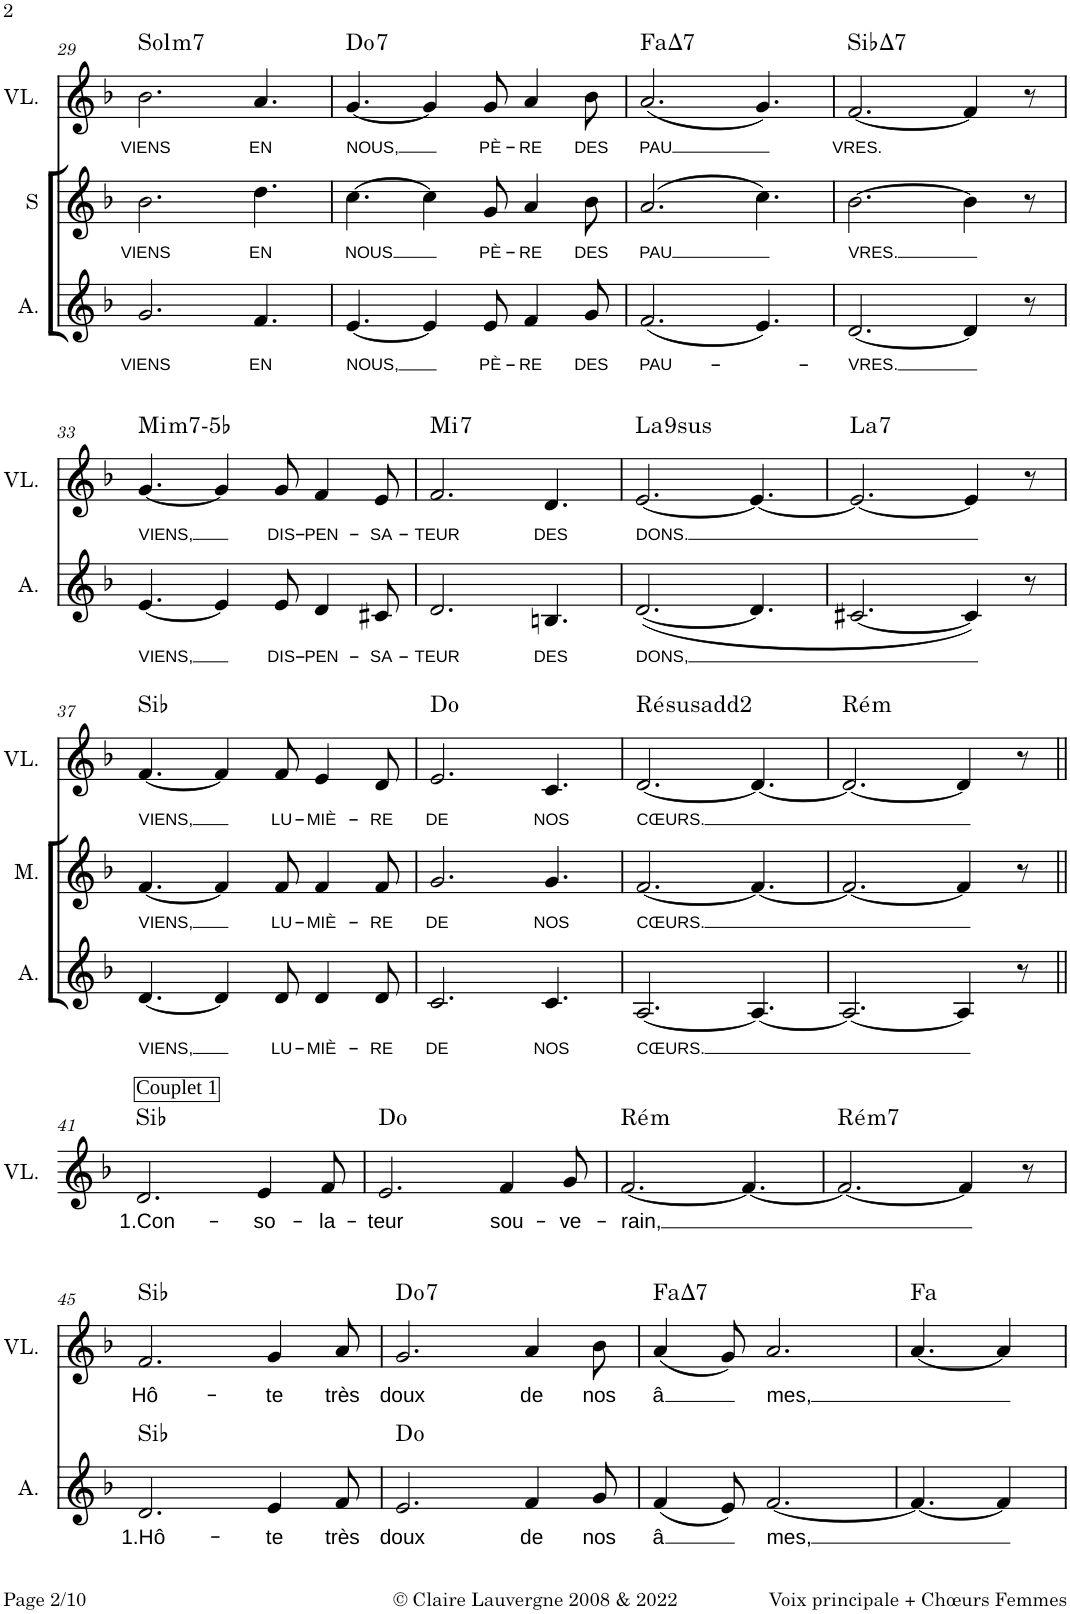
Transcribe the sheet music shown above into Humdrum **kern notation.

**kern	**text	**harte	**kern	**text	**kern	**text	**kern	**text	**harte
*part4	*part4	*part4	*part3	*part3	*part2	*part2	*part1	*part1	*part1
*staff4	*staff4	*	*staff3	*staff3	*staff2	*staff2	*staff1	*staff1	*
*I"Alto	*	*	*I"Mezzo	*	*I"Soprano	*	*I"Voix Lead	*	*
*I'A.	*	*	*I'M.	*	*I'S	*	*I'VL.	*	*
!!LO:PB:g=z
*clefG2	*	*	*clefG2	*	*clefG2	*	*clefG2	*	*
*k[b-]	*	*	*k[b-]	*	*k[b-]	*	*k[b-]	*	*
*M9/8	*	*	*M9/8	*	*M9/8	*	*M9/8	*	*
=29	=29	=29	=29	=29	=29	=29	=29	=29	=29
!	!LO:LY:b	!	!	!	!	!LO:LY:b	!	!LO:LY:b	!LO:H:kt=m7
2.g/	VIENS	.	8%9r	.	2.b-\	VIENS	2.b-\	VIENS	G:min7
!	!LO:LY:b	!	!	!	!	!LO:LY:b	!	!LO:LY:b	!
4.f/	EN	.	.	.	4.dd\	EN	4.a/	EN	.
=30	=30	=30	=30	=30	=30	=30	=30	=30	=30
!	!LO:LY:b	!	!	!	!	!LO:LY:b	!	!LO:LY:b	!LO:H:kt=7
[4.e/	NOUS,	.	8%9r	.	[4.cc\	NOUS	[4.g/	NOUS,	C:7
4e/]	.	.	.	.	4cc\]	.	4g/]	.	.
!	!LO:LY:b	!	!	!	!	!LO:LY:b	!	!LO:LY:b	!
8e/	PÈ-	.	.	.	8g/	PÈ-	8g/	PÈ-	.
!	!LO:LY:b	!	!	!	!	!LO:LY:b	!	!LO:LY:b	!
4f/	-RE	.	.	.	4a/	-RE	4a/	-RE	.
!	!LO:LY:b	!	!	!	!	!LO:LY:b	!	!LO:LY:b	!
8g/	DES	.	.	.	8b-\	DES	8b-\	DES	.
=31	=31	=31	=31	=31	=31	=31	=31	=31	=31
!	!LO:LY:b	!	!	!	!	!LO:LY:b	!	!LO:LY:b	!LO:H:kt=7
(2.f/	PAU-	.	8%9r	.	(2.a/	-PAU	(2.a/	-PAU	F:maj7
4.e/)	.	.	.	.	4.cc\)	.	4.g/)	.	.
=32	=32	=32	=32	=32	=32	=32	=32	=32	=32
!	!LO:LY:b	!	!	!	!	!LO:LY:b	!	!LO:LY:b	!LO:H:kt=7
[2.d/	-VRES.	.	8%9r	.	[2.b-\	VRES.	[2.f/	VRES.	Bb:maj7
4d/]	.	.	.	.	4b-\]	.	4f/]	.	.
8r	.	.	.	.	8r	.	8r	.	.
!!LO:LB:g=z
=33	=33	=33	=33	=33	=33	=33	=33	=33	=33
!	!LO:LY:b	!	!	!	!	!	!	!LO:LY:b	!LO:H:kt=m
[4.e/	VIENS,	.	8%9r	.	8%9r	.	[4.g/	VIENS,	E:(b3,b5,b7)
4e/]	.	.	.	.	.	.	4g/]	.	.
!	!LO:LY:b	!	!	!	!	!	!	!LO:LY:b	!
8e/	DIS-	.	.	.	.	.	8g/	DIS-	.
!	!LO:LY:b	!	!	!	!	!	!	!LO:LY:b	!
4d/	-PEN-	.	.	.	.	.	4f/	-PEN-	.
!	!LO:LY:b	!	!	!	!	!	!	!LO:LY:b	!
8c#X/	-SA-	.	.	.	.	.	8e/	-SA-	.
=34	=34	=34	=34	=34	=34	=34	=34	=34	=34
!	!LO:LY:b	!	!	!	!	!	!	!LO:LY:b	!LO:H:kt=7
2.d/	-TEUR	.	8%9r	.	8%9r	.	2.f/	-TEUR	E:7
!	!LO:LY:b	!	!	!	!	!	!	!LO:LY:b	!
4.Bn/	DES	.	.	.	.	.	4.d/	DES	.
=35	=35	=35	=35	=35	=35	=35	=35	=35	=35
!	!LO:LY:b	!	!	!	!	!	!	!LO:LY:b	!LO:H:kt=9sus
([2.d/	DONS,	.	8%9r	.	8%9r	.	[2.e/	DONS.	A:sus4(7,9)
4.d/]	.	.	.	.	.	.	4.e/_	.	.
=36	=36	=36	=36	=36	=36	=36	=36	=36	=36
!	!	!	!	!	!	!	!	!	!LO:H:kt=7
[2.c#X/	.	.	8%9r	.	8%9r	.	2.e/_	.	A:7
4c#/])	.	.	.	.	.	.	4e/]	.	.
8r	.	.	.	.	.	.	8r	.	.
!!LO:LB:g=z
=37	=37	=37	=37	=37	=37	=37	=37	=37	=37
!	!LO:LY:b	!	!	!LO:LY:b	!	!	!	!LO:LY:b	!
[4.d/	VIENS,	.	[4.f/	VIENS,	8%9r	.	[4.f/	VIENS,	Bb:maj
4d/]	.	.	4f/]	.	.	.	4f/]	.	.
!	!LO:LY:b	!	!	!LO:LY:b	!	!	!	!LO:LY:b	!
8d/	LU-	.	8f/	LU-	.	.	8f/	LU-	.
!	!LO:LY:b	!	!	!LO:LY:b	!	!	!	!LO:LY:b	!
4d/	-MIÈ-	.	4f/	-MIÈ-	.	.	4e/	-MIÈ-	.
!	!LO:LY:b	!	!	!LO:LY:b	!	!	!	!LO:LY:b	!
8d/	-RE	.	8f/	-RE	.	.	8d/	-RE	.
=38	=38	=38	=38	=38	=38	=38	=38	=38	=38
!	!LO:LY:b	!	!	!LO:LY:b	!	!	!	!LO:LY:b	!
2.c/	DE	.	2.g/	DE	8%9r	.	2.e/	DE	C:maj
!	!LO:LY:b	!	!	!LO:LY:b	!	!	!	!LO:LY:b	!
4.c/	NOS	.	4.g/	NOS	.	.	4.c/	NOS	.
=39	=39	=39	=39	=39	=39	=39	=39	=39	=39
!	!LO:LY:b	!	!	!LO:LY:b	!	!	!	!LO:LY:b	!LO:H:kt=2
[2.A/	CŒURS.	.	[2.f/	CŒURS.	8%9r	.	[2.d/	CŒURS.	D:maj
4.A/_	.	.	4.f/_	.	.	.	4.d/_	.	.
=40	=40	=40	=40	=40	=40	=40	=40	=40	=40
!	!	!	!	!	!	!	!	!	!LO:H:kt=m
2.A/_	.	.	2.f/_	.	8%9r	.	2.d/_	.	D:min
4A/]	.	.	4f/]	.	.	.	4d/]	.	.
8r	.	.	8r	.	.	.	8r	.	.
!!LO:LB:g=z
=41||	=41||	=41||	=41||	=41||	=41||	=41||	=41||	=41||	=41||
!	!	!	!	!	!	!	!LO:TX:a:t=Couplet 1	!	!
!	!	!	!	!	!	!	!	!LO:LY:b	!
8%9r	.	.	8%9r	.	8%9r	.	2.d/	1.Con-	Bb:maj
!	!	!	!	!	!	!	!	!LO:LY:b	!
.	.	.	.	.	.	.	4e/	-so-	.
!	!	!	!	!	!	!	!	!LO:LY:b	!
.	.	.	.	.	.	.	8f/	-la-	.
=42	=42	=42	=42	=42	=42	=42	=42	=42	=42
!	!	!	!	!	!	!	!	!LO:LY:b	!
8%9r	.	.	8%9r	.	8%9r	.	2.e/	-teur	C:maj
!	!	!	!	!	!	!	!	!LO:LY:b	!
.	.	.	.	.	.	.	4f/	sou-	.
!	!	!	!	!	!	!	!	!LO:LY:b	!
.	.	.	.	.	.	.	8g/	-ve-	.
=43	=43	=43	=43	=43	=43	=43	=43	=43	=43
!	!	!	!	!	!	!	!	!LO:LY:b	!LO:H:kt=m
8%9r	.	.	8%9r	.	8%9r	.	[2.f/	rain,	D:min
.	.	.	.	.	.	.	4.f/_	.	.
=44	=44	=44	=44	=44	=44	=44	=44	=44	=44
!	!	!	!	!	!	!	!	!	!LO:H:kt=m7
8%9r	.	.	8%9r	.	8%9r	.	2.f/_	.	D:min7
.	.	.	.	.	.	.	4f/]	.	.
.	.	.	.	.	.	.	8r	.	.
!!LO:LB:g=z
=45	=45	=45	=45	=45	=45	=45	=45	=45	=45
!	!LO:LY:b	!	!	!	!	!	!	!LO:LY:b	!
2.d/	1.Hô-	Bb:maj	8%9r	.	8%9r	.	2.f/	Hô-	Bb:maj
!	!LO:LY:b	!	!	!	!	!	!	!LO:LY:b	!
4e/	-te	.	.	.	.	.	4g/	-te	.
!	!LO:LY:b	!	!	!	!	!	!	!LO:LY:b	!
8f/	très	.	.	.	.	.	8a/	très	.
=46	=46	=46	=46	=46	=46	=46	=46	=46	=46
!	!LO:LY:b	!	!	!	!	!	!	!LO:LY:b	!LO:H:kt=7
2.e/	doux	C:maj	8%9r	.	8%9r	.	2.g/	doux	C:7
!	!LO:LY:b	!	!	!	!	!	!	!LO:LY:b	!
4f/	de	.	.	.	.	.	4a/	de	.
!	!LO:LY:b	!	!	!	!	!	!	!LO:LY:b	!
8g/	nos	.	.	.	.	.	8b-\	nos	.
=47	=47	=47	=47	=47	=47	=47	=47	=47	=47
!	!LO:LY:b	!	!	!	!	!	!	!LO:LY:b	!LO:H:kt=7
(4f/	-â	.	8%9r	.	8%9r	.	(4a/	-â	F:maj7
8e/)	.	.	.	.	.	.	8g/)	.	.
!	!LO:LY:b	!	!	!	!	!	!	!LO:LY:b	!
[2.f/	mes,	.	.	.	.	.	2.a/	mes,	.
=48	=48	=48	=48	=48	=48	=48	=48	=48	=48
4.f/_	.	.	8%9r	.	8%9r	.	[4.a/	.	F:maj
4f/]	.	.	.	.	.	.	4a/]	.	.
2ryy	.	.	.	.	.	.	2ryy	.	.
=	=	=	=	=	=	=	=	=	=
*-	*-	*-	*-	*-	*-	*-	*-	*-	*-
